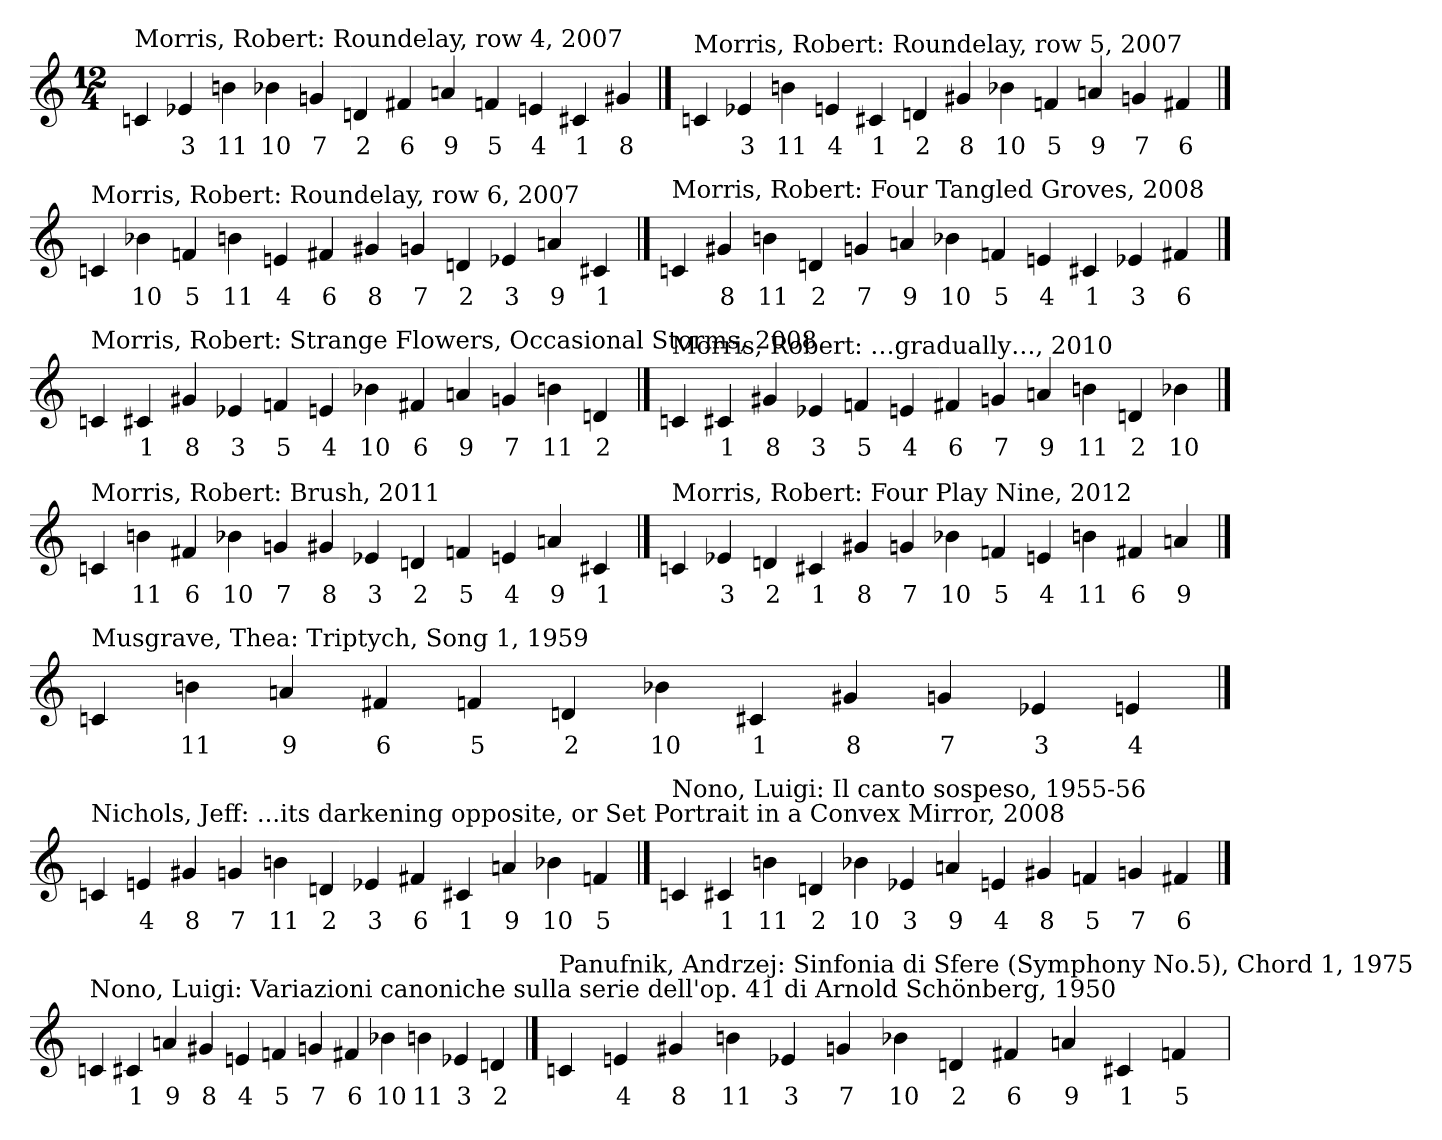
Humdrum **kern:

**kern	**text
*part1	*part1
*staff1	*staff1
!!LO:LB:g=z
*M12/4	*
==339	==339
!LO:TX:t=Morris, Robert&colon; Roundelay, row 4, 2007	!
4cn	.
4e-X	3
4bn	11
4b-X	10
4gn	7
4dn	2
4f#X	6
4an	9
4fn	5
4en	4
4c#X	1
4g#X	8
!!LO:LB:g=z
==340	==340
!LO:TX:t=Morris, Robert&colon; Roundelay, row 5, 2007	!
4cn	.
4e-X	3
4bn	11
4en	4
4c#X	1
4dn	2
4g#X	8
4b-X	10
4fn	5
4an	9
4gn	7
4f#X	6
!!LO:LB:g=z
==341	==341
!LO:TX:t=Morris, Robert&colon; Roundelay, row 6, 2007	!
4cn	.
4b-X	10
4fn	5
4bn	11
4en	4
4f#X	6
4g#X	8
4gn	7
4dn	2
4e-X	3
4an	9
4c#X	1
!!LO:LB:g=z
==342	==342
!LO:TX:t=Morris, Robert&colon; Four Tangled Groves, 2008	!
4cn	.
4g#X	8
4bn	11
4dn	2
4gn	7
4an	9
4b-X	10
4fn	5
4en	4
4c#X	1
4e-X	3
4f#X	6
!!LO:LB:g=z
==343	==343
!LO:TX:t=Morris, Robert&colon; Strange Flowers, Occasional Storms, 2008	!
4cn	.
4c#X	1
4g#X	8
4e-X	3
4fn	5
4en	4
4b-X	10
4f#X	6
4an	9
4gn	7
4bn	11
4dn	2
!!LO:LB:g=z
==344	==344
!LO:TX:t=Morris, Robert&colon; …gradually…, 2010	!
4cn	.
4c#X	1
4g#X	8
4e-X	3
4fn	5
4en	4
4f#X	6
4gn	7
4an	9
4bn	11
4dn	2
4b-X	10
!!LO:LB:g=z
==345	==345
!LO:TX:t=Morris, Robert&colon; Brush, 2011	!
4cn	.
4bn	11
4f#X	6
4b-X	10
4gn	7
4g#X	8
4e-X	3
4dn	2
4fn	5
4en	4
4an	9
4c#X	1
!!LO:LB:g=z
==346	==346
!LO:TX:t=Morris, Robert&colon; Four Play Nine, 2012	!
4cn	.
4e-X	3
4dn	2
4c#X	1
4g#X	8
4gn	7
4b-X	10
4fn	5
4en	4
4bn	11
4f#X	6
4an	9
!!LO:LB:g=z
==347	==347
!LO:TX:t=Musgrave, Thea&colon; Triptych, Song 1, 1959	!
4cn	.
4bn	11
4an	9
4f#X	6
4fn	5
4dn	2
4b-X	10
4c#X	1
4g#X	8
4gn	7
4e-X	3
4en	4
!!LO:LB:g=z
==348	==348
!LO:TX:t=Nichols, Jeff&colon; ...its darkening opposite, or Set Portrait in a Convex Mirror, 2008	!
4cn	.
4en	4
4g#X	8
4gn	7
4bn	11
4dn	2
4e-X	3
4f#X	6
4c#X	1
4an	9
4b-X	10
4fn	5
!!LO:LB:g=z
==349	==349
!LO:TX:t=Nono, Luigi&colon; Il canto sospeso, 1955-56	!
4cn	.
4c#X	1
4bn	11
4dn	2
4b-X	10
4e-X	3
4an	9
4en	4
4g#X	8
4fn	5
4gn	7
4f#X	6
!!LO:LB:g=z
==350	==350
!LO:TX:t=Nono, Luigi&colon; Variazioni canoniche sulla serie dell'op. 41 di Arnold Schönberg, 1950	!
4cn	.
4c#X	1
4an	9
4g#X	8
4en	4
4fn	5
4gn	7
4f#X	6
4b-X	10
4bn	11
4e-X	3
4dn	2
!!LO:LB:g=z
==351	==351
!LO:TX:t=Panufnik, Andrzej&colon; Sinfonia di Sfere (Symphony No.5), Chord 1, 1975	!
4cn	.
4en	4
4g#X	8
4bn	11
4e-X	3
4gn	7
4b-X	10
4dn	2
4f#X	6
4an	9
4c#X	1
4fn	5
=	=
*-	*-
